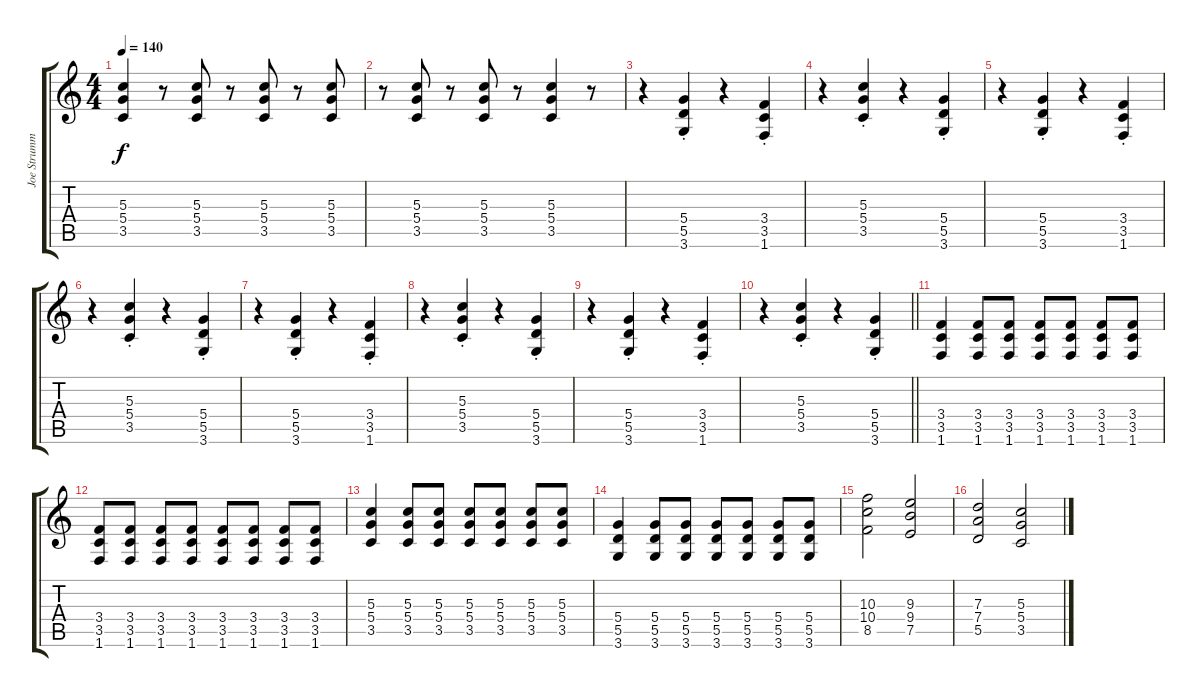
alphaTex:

\track ("Joe Strummer" "Joe Strumm") {instrument overdrivenguitar}
\staff {score tabs}
\tuning (E4 B3 G3 D3 A2 E2) {hide}
\ts (4 4)
\tempo 140
\clef g2
\ks c
(5.3 5.4 3.5).4{dy f} r.8 (5.3 5.4 3.5).8 r.8 (5.3 5.4 3.5).8 r.8 (5.3 5.4 3.5).8 |
r.8 (5.3 5.4 3.5).8 r.8 (5.3 5.4 3.5).8 r.8 (5.3 5.4 3.5).4 r.8 |
r.4 (5.4{st} 5.5{st} 3.6{st}).4 r.4 (3.4{st} 3.5{st} 1.6{st}).4 |
r.4 (5.3{st} 5.4{st} 3.5{st}).4 r.4 (5.4{st} 5.5{st} 3.6{st}).4 |
r.4 (5.4{st} 5.5{st} 3.6{st}).4 r.4 (3.4{st} 3.5{st} 1.6{st}).4 |
r.4 (5.3{st} 5.4{st} 3.5{st}).4 r.4 (5.4{st} 5.5{st} 3.6{st}).4 |
r.4 (5.4{st} 5.5{st} 3.6{st}).4 r.4 (3.4{st} 3.5{st} 1.6{st}).4 |
r.4 (5.3{st} 5.4{st} 3.5{st}).4 r.4 (5.4{st} 5.5{st} 3.6{st}).4 |
r.4 (5.4{st} 5.5{st} 3.6{st}).4 r.4 (3.4{st} 3.5{st} 1.6{st}).4 |
\barLineRight lightlight
r.4 (5.3{st} 5.4{st} 3.5{st}).4 r.4 (5.4{st} 5.5{st} 3.6{st}).4 |
(3.4 3.5 1.6).4 (3.4 3.5 1.6).8 (3.4 3.5 1.6).8 (3.4 3.5 1.6).8 (3.4 3.5 1.6).8 (3.4 3.5 1.6).8 (3.4 3.5 1.6).8 |
(3.4 3.5 1.6).8 (3.4 3.5 1.6).8 (3.4 3.5 1.6).8 (3.4 3.5 1.6).8 (3.4 3.5 1.6).8 (3.4 3.5 1.6).8 (3.4 3.5 1.6).8 (3.4 3.5 1.6).8 |
(5.3 5.4 3.5).4 (5.3 5.4 3.5).8 (5.3 5.4 3.5).8 (5.3 5.4 3.5).8 (5.3 5.4 3.5).8 (5.3 5.4 3.5).8 (5.3 5.4 3.5).8 |
(5.4 5.5 3.6).4 (5.4 5.5 3.6).8 (5.4 5.5 3.6).8 (5.4 5.5 3.6).8 (5.4 5.5 3.6).8 (5.4 5.5 3.6).8 (5.4 5.5 3.6).8 |
(10.3 10.4 8.5).2 (9.3 9.4 7.5).2 |
(7.3 7.4 5.5).2 (5.3 5.4 3.5).2
